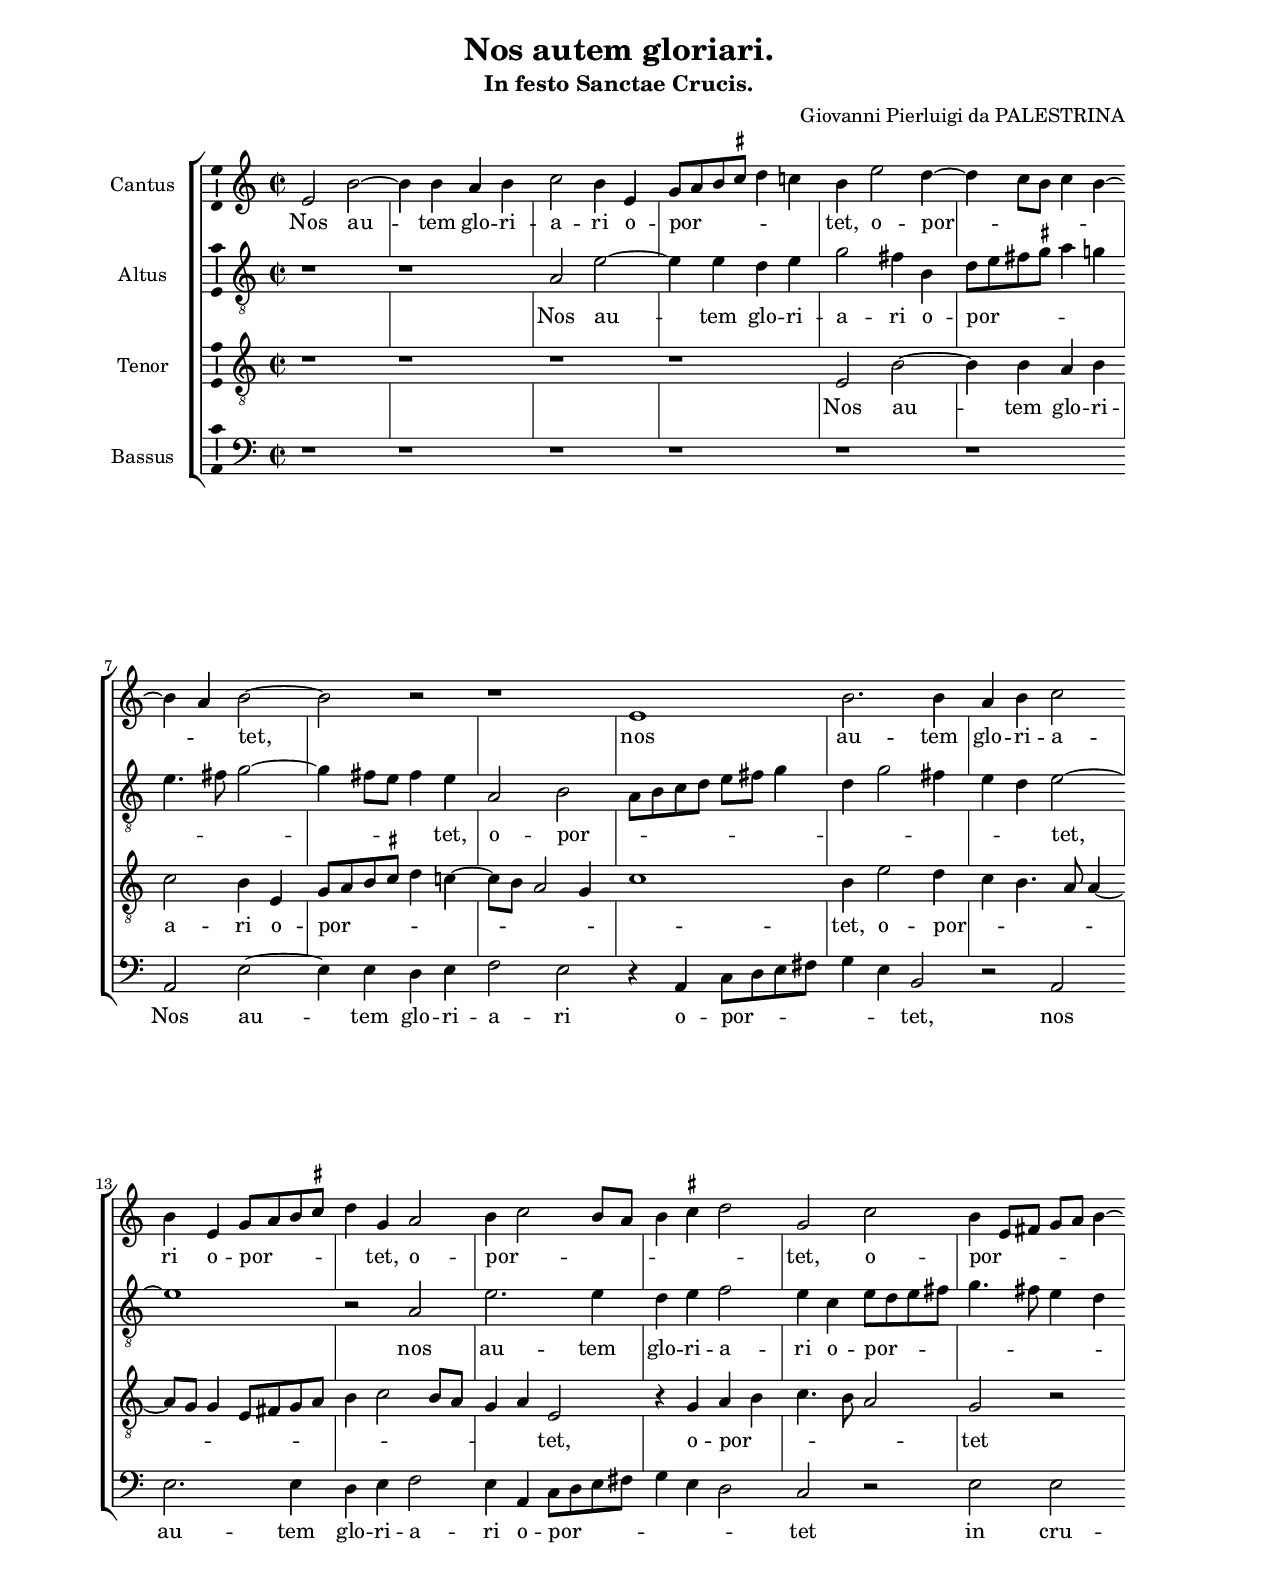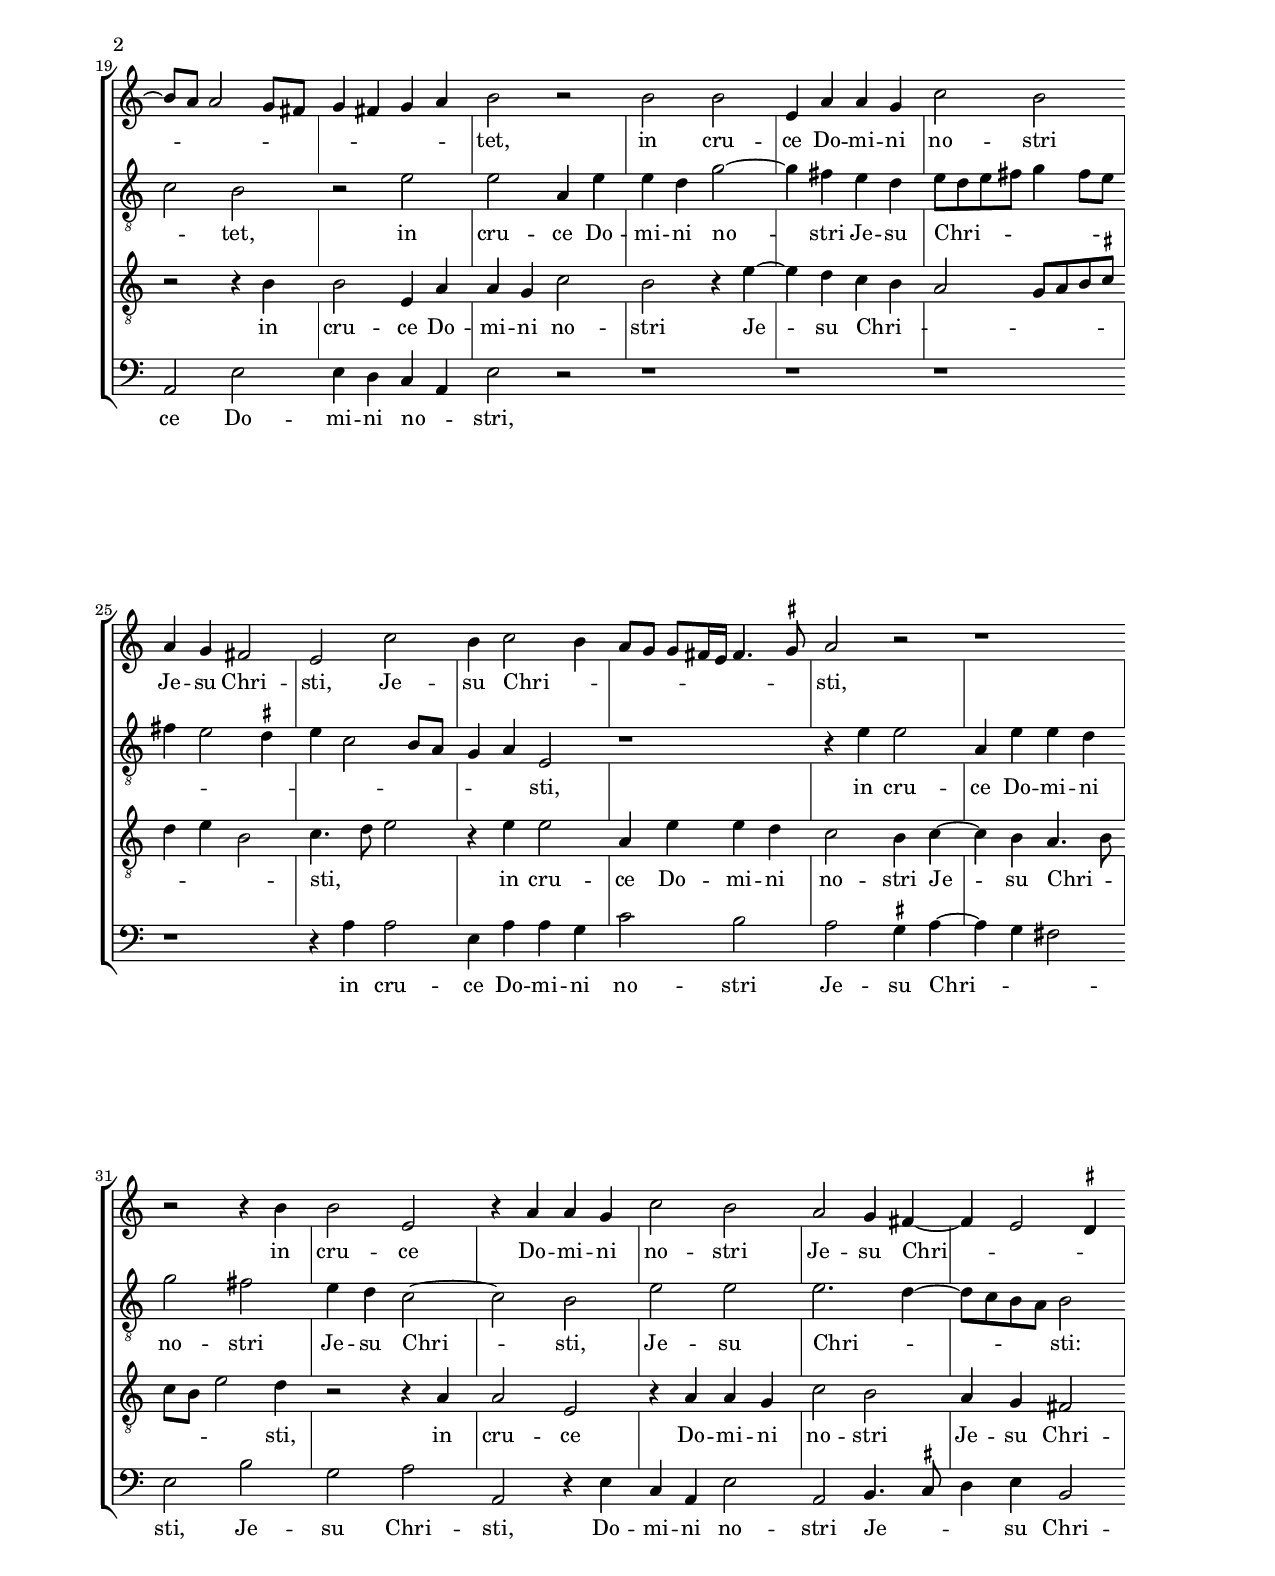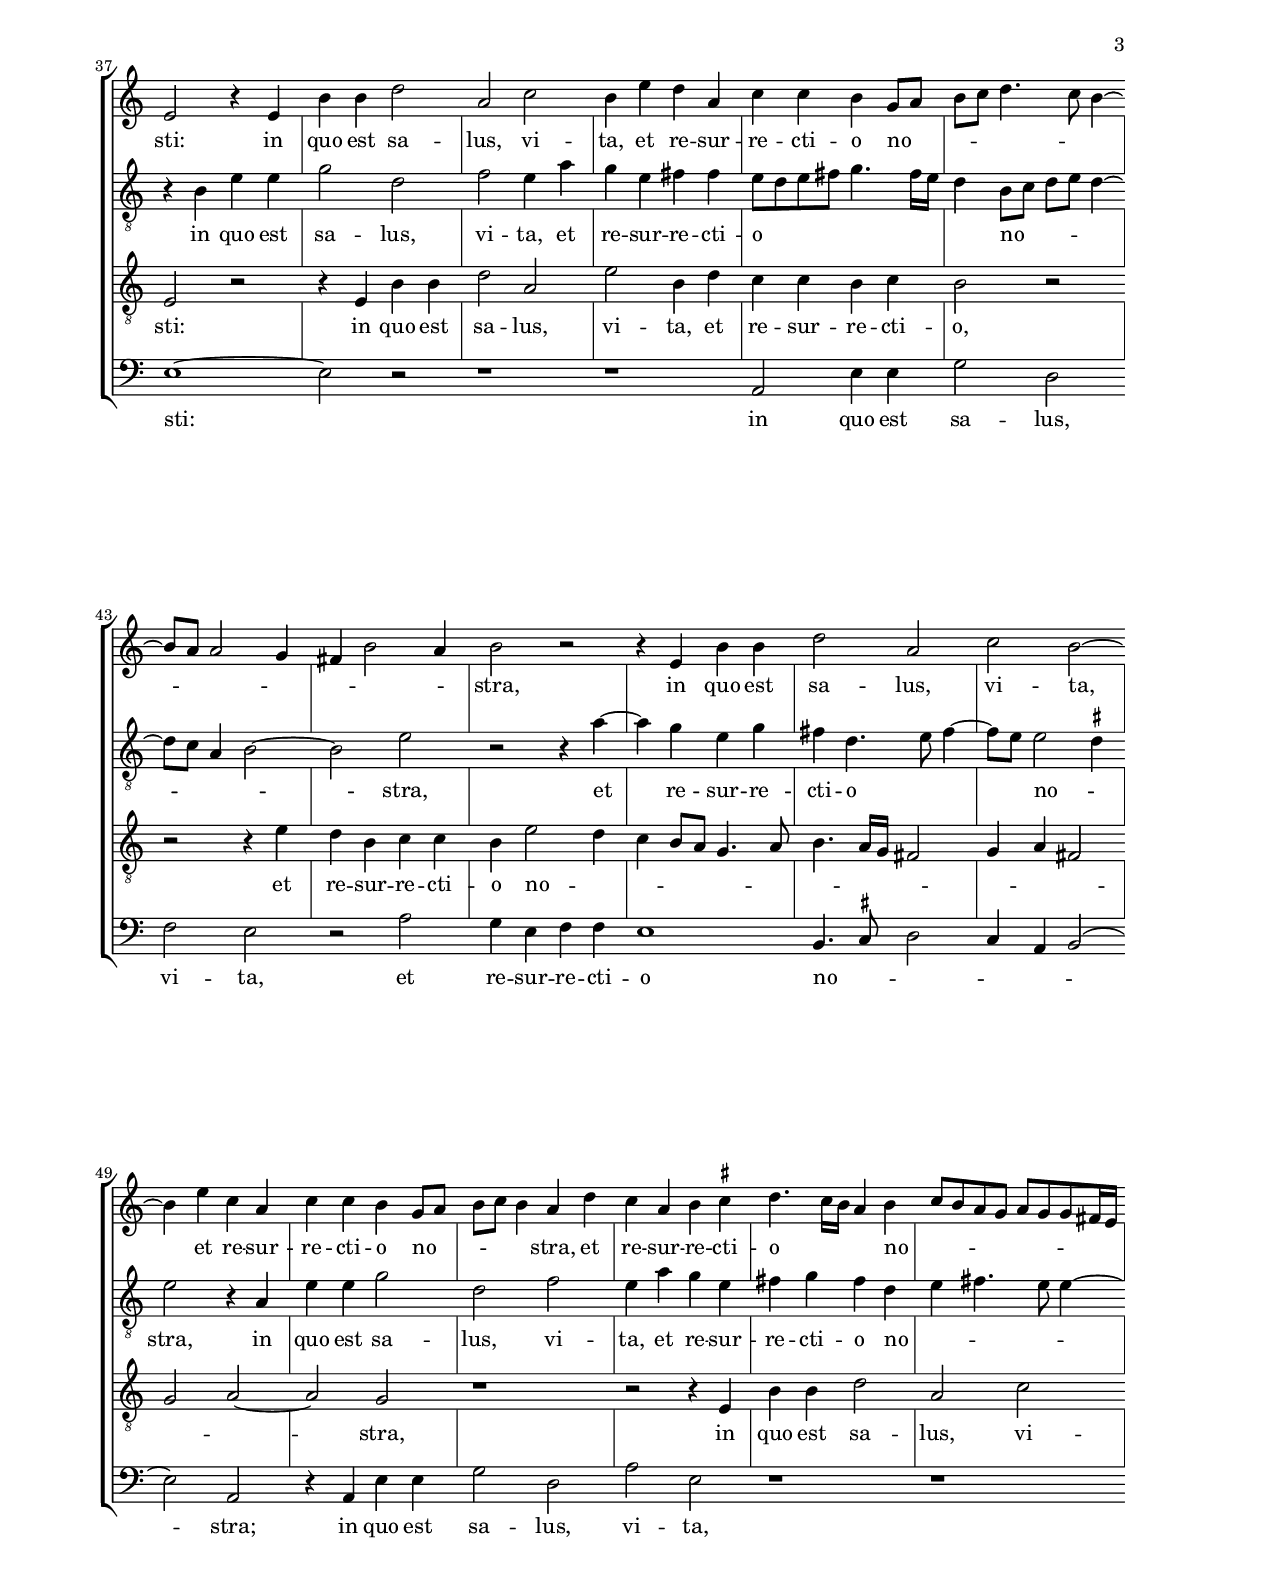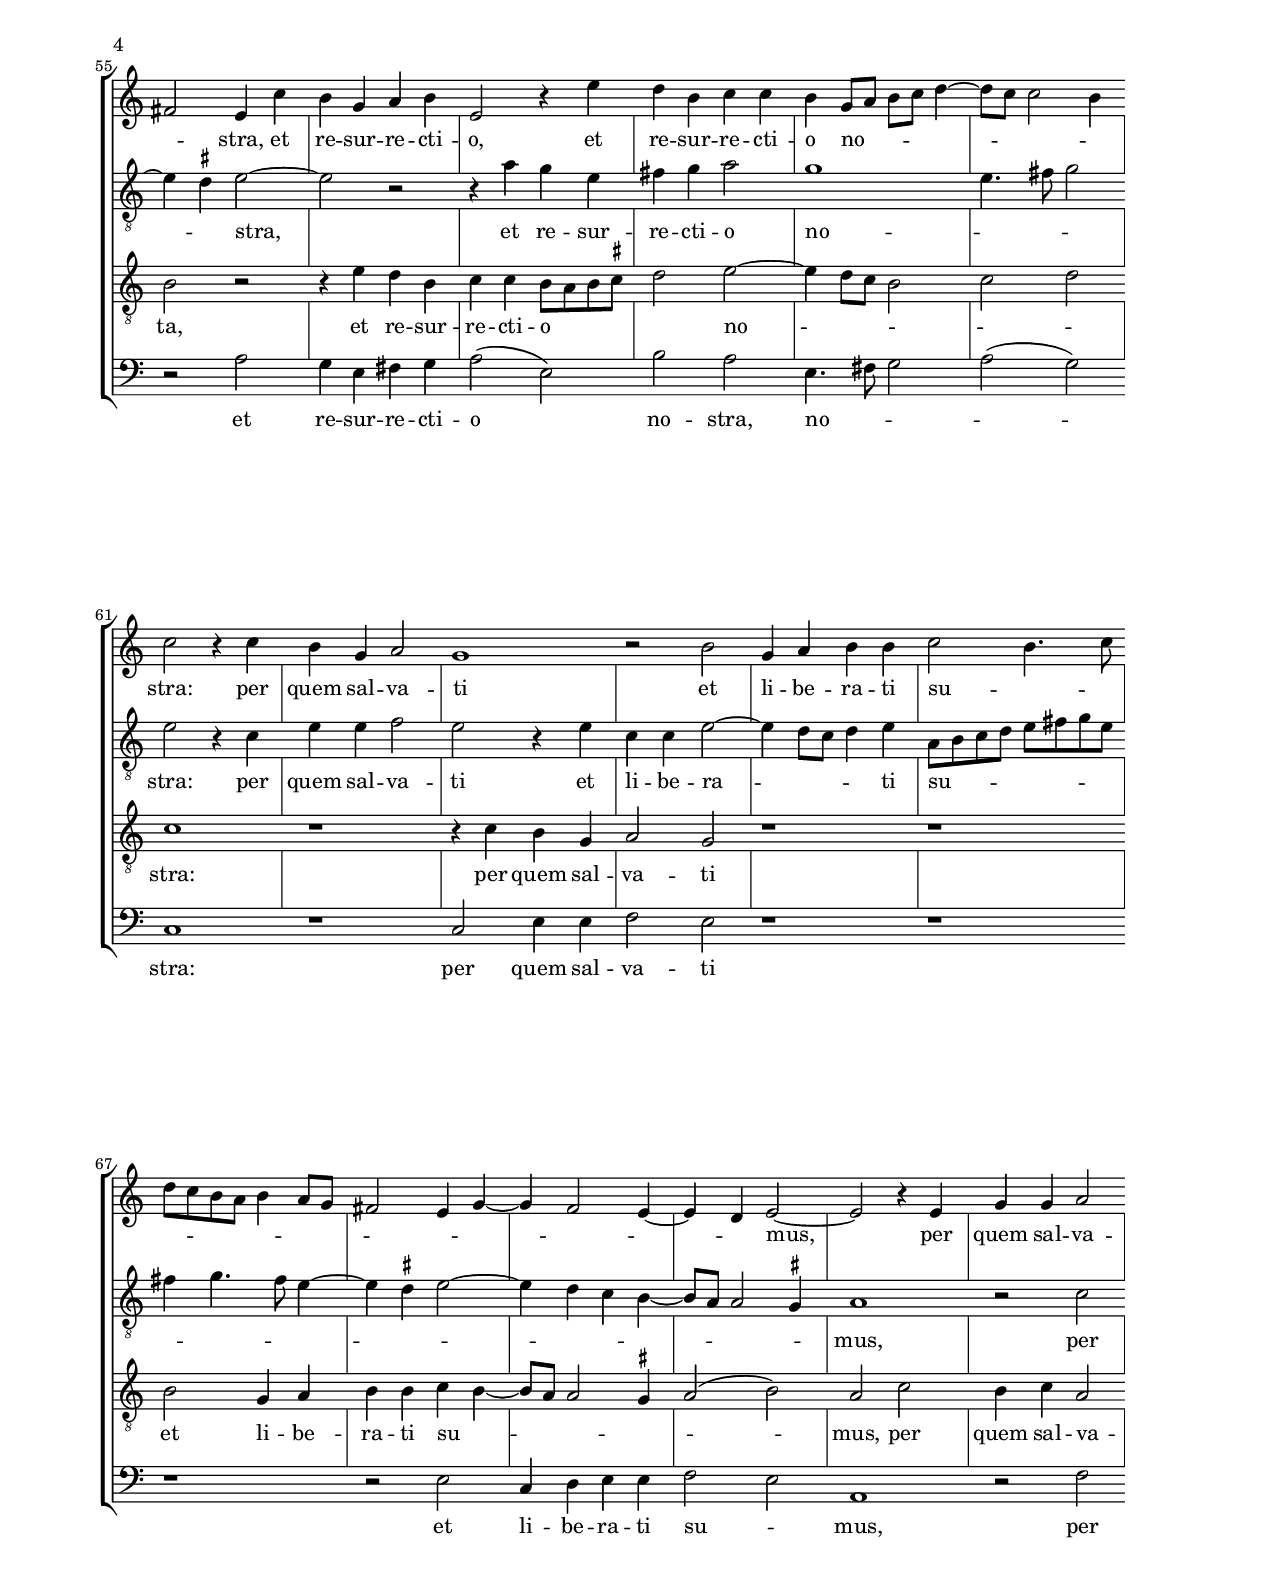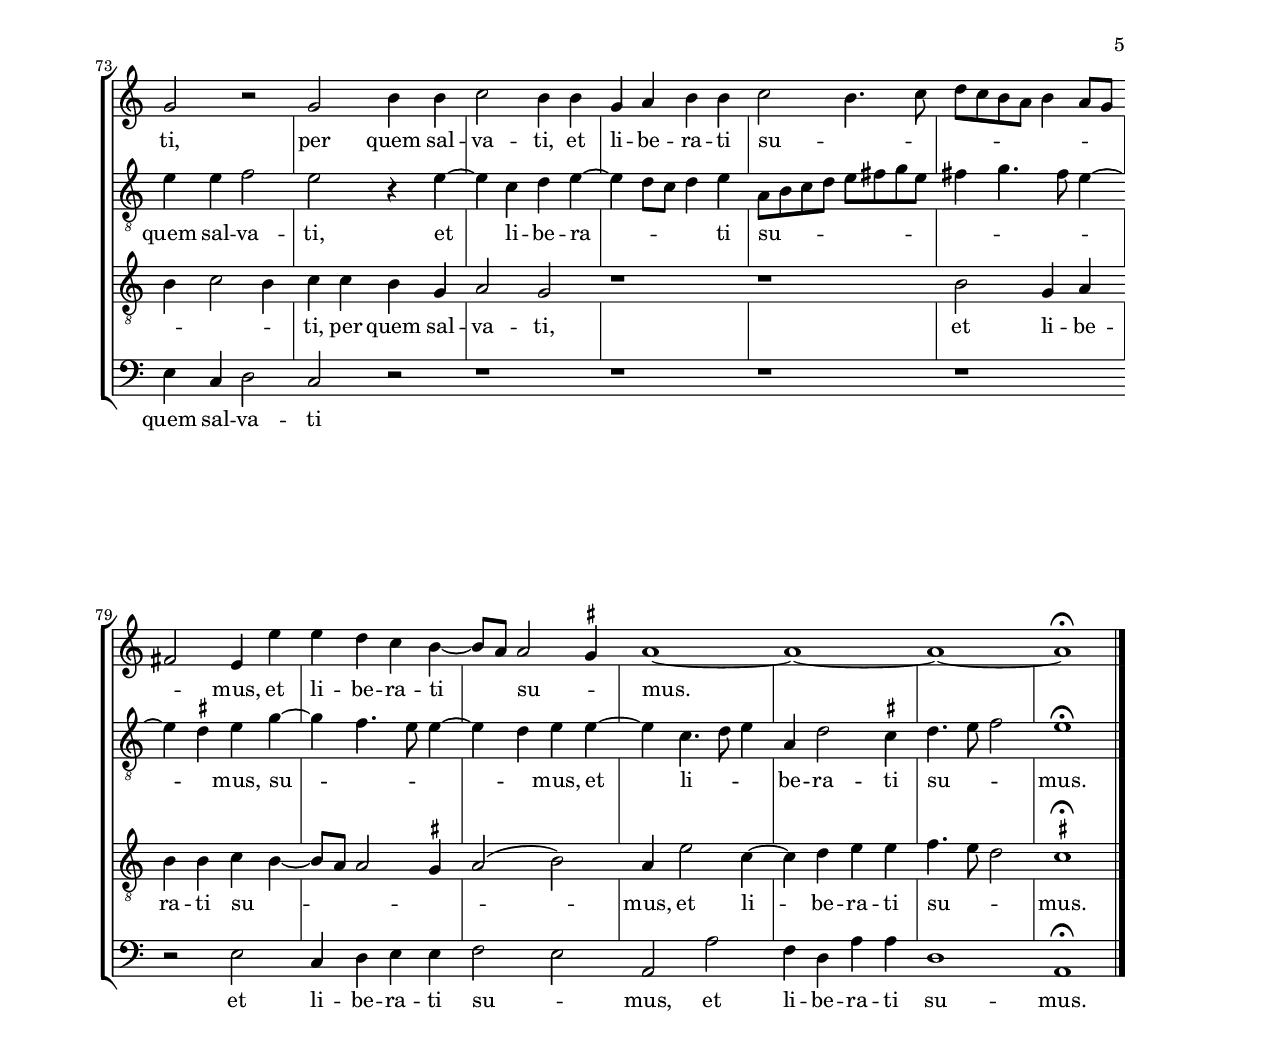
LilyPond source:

\version "2.12"
#(set-global-staff-size 17)
\include "english.ly"
\header {
  title = "Nos autem gloriari."
  subtitle = "In festo Sanctae Crucis."
  composer = "Giovanni Pierluigi da PALESTRINA"
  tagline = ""
}

global = {
    \key a \minor
% it would be nice to display a mensural cut-time signature here
    \time 2/2
% provide baroque mensural noteheads
%    \override NoteHead #'style = #'baroque
% move final bar to end of piece
     \skip 1*85
% let finis bar go through all staves
     \override Staff.BarLine #'transparent = ##f
     \bar "|."
}

% provide shorthand for musica ficta indications
    ficta = { \once \set suggestAccidentals = ##t }

% soprano music
discantusNotes = \relative c' { 
\set Staff.midiInstrument = #"recorder"
\set Staff.instrumentName = "Cantus"

        d2 a'2~\melisma |
        a4\melismaEnd a g a |
        bf2 a4 d, |
        f8\melisma g a \ficta b c4 bf\melismaEnd |
        a4 d2 c4~\melisma |
        c bf8 a bf4 a~ |               			% page 83
        a4 g\melismaEnd a2~ |
    % 8
        a2 r2 |
        r1 |
        d,1 |
        a'2. a4 |
        g4 a bf2 |
        a4 d, f8\melisma g a \ficta b |
        c4\melismaEnd f, g2 |
        a4\melisma bf2 a8 g |
    % 16
        a4 \ficta b c2\melismaEnd |
        f,2 bf |
        a4\melisma d,8 e f g a4~ |
        a8 g g2 f8 e |
        f4 e f g\melismaEnd |
        a2 r |
        a2 a |
        d,4 g g f |
    % 24
        bf2 a |
        g4 f e2 |
        d2 bf' |
        a4 bf2\melisma a4 |
        g8 f f8[ e16 d] e4. \ficta fs8\melismaEnd |
        g2 r |
        r1 |                    				% page 84
        r2 r4 a |
    % 32
        a2 d, |
        r4 g g f |
        bf2 a |
        g2 f4 e~\melisma |
        e4 d2 \ficta cs4\melismaEnd |
        d2 r4 d |
        a'4 a c2 |
        g2 bf |
    % 40
        a4 d c g |
        bf4 bf a f8\melisma g |
        a8 bf c4. bf8 a4~ |
        a8 g g2 f4 |
        e4 a2 g4\melismaEnd |
        a2 r |
        r4 d, a' a |
        c2 g |
    % 48
        bf2 a2~\melisma |
        a4\melismaEnd d bf g |
        bf4 bf a f8\melisma g |
        a8 bf a4\melismaEnd g c |
        bf4 g a \ficta b |	 			% page 85
        c4.\melisma bf16 a g4\melismaEnd a\melisma |
        bf8 a g f g f f e16 d |
        e2\melismaEnd d4 bf' |
    % 56
        a4 f g a |
        d,2 r4 d' |
        c4 a bf bf |
        a4 f8\melisma g a bf c4~ |
        c8 bf bf2 a4\melismaEnd |
        bf2 r4 bf |
        a4 f g2 |
        f1 |
    % 64
        r2 a |
        f4 g a a |
        bf2\melisma a4. bf8 |
        c8 bf a g a4 g8 f |
        e2 d4 f~ |
        f4 \ficta ef2 d4~ |
        d4 c\melismaEnd d2~\melisma |
        d2\melismaEnd r4 d |
    % 72
        f4 f g2 |
        f2 r |
        f2 a4 a |
        bf2 a4 a |                			% page 86
        f4 g a a |
        bf2\melisma a4. bf8 |
        c8 bf a g a4 g8 f |
        e2\melismaEnd d4 d' |
    % 80
        d4 c bf a~\melisma |
        a8 g\melismaEnd g2\melisma \ficta fs4\melismaEnd |
        g1~ |
        g~ |
        g~ |
        g\fermata |
}

discantusLyrics = \lyricmode {
Nos au -- tem glo -- ri -- a -- ri o -- por -- tet, o -- por -- tet, nos au -- tem glo -- ri

-- a -- ri o -- por -- tet, o -- por -- tet, o -- por -- tet, in cru -- ce Do -- mi -- ni no --

stri Je -- su Chri -- sti, Je -- su Chri -- sti, in cru -- ce Do -- mi -- ni no -- stri Je --

su Chri -- sti: in quo est sa -- lus, vi -- ta, et re -- sur -- re -- cti -- o no -- stra, in

quo est sa -- lus, vi -- ta, et re -- sur -- re -- cti -- o no -- stra, et re -- sur -- re --

cti -- o no -- stra, et re -- sur -- re -- cti -- o, et re -- sur -- re -- cti -- o no -- stra:

per quem sal -- va -- ti et li -- be -- ra -- ti su -- mus, per quem sal -- va -- ti, per quem

sal -- va -- ti, et li -- be -- ra -- ti su -- mus, et li -- be -- ra -- ti su -- mus.
}

altusNotes = \relative c' {    
\set Staff.midiInstrument = #"recorder"
\set Staff.instrumentName = "Altus"
\clef "G_8"
	r1 |
	r1 |
	g2 d'~\melisma |
	d4\melismaEnd d c d  |
	f2 e4 a, |
	c8\melisma d e \ficta fs g4 f	 |				% page 83
	d4. e8 f2~ |
    % 8
	f4 e8 d e4\melismaEnd d |
	g,2 a\melisma |
	g8 a bf c d e f4 |
	c4 f2 e4 |
	d4 c\melismaEnd d2~ |
	d1 |
	r2 g, |
	d'2. d4 |
    % 16
	c4 d \ficta ef2 |
	d4 bf d8\melisma c d e |
	f4. e8 d4 c |
	bf2\melismaEnd a |
	r2 d2 |
	d2 g,4 d' |
	d4 c f2~\melisma |
	f4\melismaEnd e d c |
    % 24
	d8\melisma c d e f4 e8 d |
	e4 d2 \ficta cs4 |
	d4 bf2 a8 g |
	f4 g\melismaEnd d2 |
	r1 |
	r4 d' d2 |
	g,4 d' d c |					% page 84
	f2 e |
    % 32
	d4 c bf2~ |
	bf2 a |
	d2 d |
	d2.\melisma c4~ |
	c8 bf a g\melismaEnd a2 |
	r4 a d d  |
	f2 c |
	ef2 d4 g |
    % 40
	f4 d e e |
	d8\melisma c d e f4. e16 d |
	c4\melismaEnd a8\melisma bf c d c4~ |
	c8 bf g4 a2~ |
	a2\melismaEnd d |
	r2 r4 g4~ |
	g f d f |
	e4 c4.\melisma d8 e4~ |
    % 48
	e8 d\melismaEnd d2\melisma \ficta cs4\melismaEnd |
	d2 r4 g, |
	d'4 d f2 |
	c2 ef |
	d4 g f d |
	e4 f e c\melisma |					% page 85
	d4 e4. d8 d4~ |
	d4 \ficta cs\melismaEnd d2~	 |				
    % 56
	d2 r |
	r4 g f d |
	e4 f g2 |
	f1\melisma |
	d4. e8 f2\melismaEnd |
	d2 r4 bf |
	d4 d \ficta ef2 |
	d2 r4 d |
    % 64
	bf4 bf d2~\melisma |
	d4 c8 bf c4\melismaEnd d |
	g,8\melisma a bf c d e f d  |
	e4 f4. e8 d4~ |
	d4 \ficta cs d2~ |
	d4 c bf a~ |
	a8 g g2 \ficta fs4\melismaEnd |
	g1 |
    % 72	
	r2 bf |
	d4 d \ficta ef2 |
	d2 r4 d~ |
	d4 bf c d~\melisma	 |				% page 86
	d4 c8 bf c4\melismaEnd d |
	g,8\melisma a bf c d e f d |
	e4 f4. e8 d4~ |
	d4 \ficta cs\melismaEnd d f~\melisma |
    % 80
	f4 \ficta ef4. d8 d4~ |
	d4 c\melismaEnd d d~ |
	d4 bf4.\melisma c8 d4\melismaEnd |
	g,4 c2 \ficta b4 |
	c4.\melisma d8 \ficta ef2\melismaEnd |
	d1\fermata |
}

altusLyrics = \lyricmode {
Nos au -- tem glo -- ri -- a -- ri o -- por -- tet, o -- por -- tet, nos au -- tem glo -- ri

-- a -- ri o -- por -- tet, in cru -- ce Do -- mi -- ni no --

stri Je -- su Chri -- sti, in cru -- ce Do -- mi -- ni no -- stri Je --

su Chri -- sti, Je -- su Chri -- sti: in quo est sa -- lus, vi -- ta, et re -- sur -- re -- cti -- o no -- stra, et re -- sur -- re -- cti -- o no -- stra, in

quo est sa -- lus, vi -- ta, et re -- sur -- re -- cti -- o no -- stra, et re -- sur -- re --

cti -- o no -- stra: per quem sal -- va -- ti et li -- be -- ra -- ti su -- mus, per quem sal -- va -- ti, et li -- be -- ra -- ti su -- mus, su -- mus, et li -- be -- ra -- ti su -- mus.
}

tenorNotes = \relative c {    
\set Staff.midiInstrument = #"recorder"
\set Staff.instrumentName = "Tenor"
\clef "G_8"
	r1 |
	r |
	r |
	r |
	d2 a'~\melisma |
	a4\melismaEnd a g a |
	bf2 a4 d, |
    % 8
	f8\melisma g a \ficta b c4 bf~ |
	bf8 a g2 f4 |
	bf1\melismaEnd |
	a4 d2 c4\melisma |
	bf4 a4. g8 g4~ |
	g8 f f4 d8 e f g |
	a4 bf2 a8 g |
	f4 g\melismaEnd d2 |
    % 16
	r4 f g\melisma a |
	bf4. a8 g2\melismaEnd |
	f2 r |
	r2 r4 a |
	a2 d,4 g |
	g4 f bf2 |
	a2 r4 d~\melisma |
	d4\melismaEnd c bf\melisma a |
    % 24
	g2 f8 g a \ficta b  |
	c4 d a2\melismaEnd |
	bf4.\melisma c8 d2\melismaEnd |
	r4 d d2 |
	g,4 d' d c |
	bf2 a4 bf~ |
	bf4\melismaEnd a g4.\melisma a8 |
	bf8 a d2\melismaEnd c4 |
    % 32
	r2 r4 g |
	g2 d |
	r4 g g f |
	bf2 a |
	g4 f e2 |
	d2 r |
	r4 d a' a |
	c2 g |
    % 40
	d'2 a4 c |
	bf4 bf a bf |
	a2 r |
	r2 r4 d |
	c4 a bf bf |
	a4 d2\melisma c4 |
	bf4 a8 g f4. g8 |
	a4. g16 f e2 |
    % 48
	f4 g e2 |
	f2 g~ |
	g2\melismaEnd f |
	r1 |
	r2 r4 d |
	a'4 a c2 |
	g2 bf |
	a2 r |
    % 56
	r4 d c a |
	bf4 bf a8\melisma g a \ficta b |
	c2\melismaEnd d2~\melisma |
	d4 c8 bf a2 |
	bf2 c\melismaEnd |
	bf1 |
	r1 |
	r4 bf a f |
    % 64
	g2 f |
	r1 |
	r |
	a2 f4 g |
	a4 a bf\melisma a~ |
	a8 g g2 \ficta fs4 |
	g2( a)\melismaEnd |
	g2 bf |
    % 72
	a4 bf g2\melisma |
	a4 bf2 a4\melismaEnd |
	bf4 bf a f |
	g2 f		 |					% page 86
	r1 |
	r |
	a2 f4 g |
	a4 a bf\melisma a~ |
    % 80
	a8 g g2 \ficta fs4 |
	g2( a)\melismaEnd |
	g4 d'2 bf4~ |
	bf4 c d d  |
	\ficta ef4.\melisma d8 c2\melismaEnd |
	\ficta b1\fermata |
}

tenorLyrics = \lyricmode {
Nos au -- tem glo -- ri -- a -- ri o -- por -- tet, o -- por -- tet, o -- por -- tet in cru -- ce Do -- mi -- ni no -- stri Je -- su Chri -- sti, in cru -- ce Do -- mi -- ni no -- stri Je -- su Chri -- sti, in cru -- ce Do -- mi -- ni no -- stri Je -- su Chri -- sti: in quo est sa -- lus, vi -- ta, et re -- sur -- re -- cti -- o, et re -- sur -- re -- cti -- o no -- stra, in quo est sa -- lus, vi -- ta, et re -- sur -- re -- cti -- o no -- stra: per quem sal -- va -- ti et li -- be -- ra -- ti su -- mus, per quem sal -- va -- ti, per quem sal -- va -- ti, et li -- be -- ra -- ti su -- mus, et li -- be -- ra -- ti su -- mus.
}

bassusNotes = \relative c {    
\set Staff.midiInstrument = #"recorder"
\set Staff.instrumentName = "Bassus"
\clef "bass"
	r1 |
	r |
	r |
	r |
	r |
	r |
	g2 d'~ |
    % 8
	d4 d c d |
	\ficta ef2 d |
	r4 g, bf8\melisma c d e |
	f4 d\melismaEnd a2 |
	r2 g |
	d'2. d4 |
	c4 d \ficta ef2 |
	d4 g, bf8\melisma c d e |
    % 16
	f4 d c2\melismaEnd |
	bf2 r |
	d2 d |
	g,2 d' |
	d4 c bf\melisma g\melismaEnd |
	d'2 r |
	r1 |
	r |
    % 24
	r |
	r |
	r4 g g2 |
	d4 g g f |
	bf2 a |
	g2 \ficta fs4 g~\melisma |
	g4 f e2\melismaEnd  |				% page 84
	d2 a' |
    % 32
	f2 g |
	g,2 r4 d'4 |
	bf4 g d'2 |
	g,2 a4.\melisma \ficta b8 |
	c4\melismaEnd d a2 |
	d1~ |
	d2 r |
	r1 |
    % 40 
	r1 |
	g,2 d'4 d |
	f2 c |
	ef2 d |
	r2 g |
	f4 d \ficta ef ef |
	d1 |
	a4.\melisma \ficta b8 c2 |
    % 48
	bf4 g a2( |
	d2)\melismaEnd g,  |
	r4 g d' d |
	f2 c |
	g'2 d |
	r1 |
	r |
	r2 g |
    % 56
	f4 d e f  |
	g2( d) |
	a'2 g |
	d4.\melisma e8 f2 |
	g2( f)\melismaEnd |
	bf,1 |
	r1 |
	bf2 d4 d |
    % 64
	\ficta ef2 d |
	r1 |
	r |
	r |
	r2 d |
	bf4 c d d |
	\ficta ef2\melisma d\melismaEnd |
	g,1
    % 72
	r2 \ficta ef' |
	d4 bf c2 |
	bf2 r |
	r1 |
	r |
	r |
	r |
	r2 d |
    % 80
	bf4 c d d  |
	\ficta ef2\melisma d\melismaEnd |
	g,2 g' |
	ef4 c g' g |
	c,1 |
	g1\fermata |
}

bassusLyrics = \lyricmode {
Nos au -- tem glo -- ri -- a -- ri o -- por -- tet, nos au -- tem glo -- ri -- a -- ri o -- por -- tet in cru -- ce Do -- mi -- ni no -- stri, in cru -- ce Do -- mi -- ni no -- stri Je --
su Chri -- sti, Je -- su Chri -- sti, Do -- mi -- ni no -- stri Je -- su Chri -- sti: in quo est sa -- lus, vi -- ta, et re -- sur -- re -- cti -- o no -- stra; in
quo est sa -- lus, vi -- ta, et re -- sur -- re -- cti -- o no -- stra, no -- stra: per quem sal -- va -- ti et li -- be -- ra -- ti su -- mus, per quem sal -- va -- ti et li -- be -- ra -- ti su -- mus, et li -- be -- ra -- ti su -- mus.
}

\score {
  \new StaffGroup = choirStaff <<
    \new Voice =
      "discantusNotes" << \global \transpose f g \discantusNotes >>
    \new Lyrics =
      "discantusLyrics" \lyricsto discantusNotes { \discantusLyrics }
    \new Voice =
      "altusNotes" << \global \transpose f g \altusNotes >>
    \new Lyrics =
      "altusLyrics" \lyricsto altusNotes { \altusLyrics }
    \new Voice =
      "tenorNotes" << \global \transpose f g \tenorNotes >>
    \new Lyrics =
      "tenorLyrics" \lyricsto tenorNotes { \tenorLyrics }
    \new Voice =
      "bassusNotes" << \global \transpose f g \bassusNotes >>
    \new Lyrics =
      "bassusLyrics" \lyricsto bassusNotes { \bassusLyrics }
  >>
  \layout {
    \context {
      \Staff
        % make barlines thinner
          \override BarLine #'hair-thickness = #1.0
        % reduce gap between staff and ligatures
          \override LigatureBracket #'padding = #1.0
    }
    \context {
      \Score
      % no bars in staves
      \override BarLine #'transparent = ##t
    }
    \context {
      \Voice
      \consists Ambitus_engraver
      % Comment in the below "\remove" command to allow line
      % breaking also at those barlines where a note overlaps
      % into the next bar.  The command is commented out in this
      % short example score, but especially for large scores, you
      % will typically yield better line breaking and thus improve
      % overall spacing if you comment in the following command.
      \remove "Forbid_line_break_engraver"
    }
  }
   \midi {
    \context {
      \Score
      tempoWholesPerMinute = #(ly:make-moment 56 2)
                  }
             }
}


% specifying page layout attributes

\paper {

     #(set-paper-size "letter")

     top-margin = .25\in
     left-margin = .75\in
     bottom-margin = .5\in

     line-width = 6.75\in

     % actual page size

     paper-width = 8.5\in
     paper-height = 11\in

}



